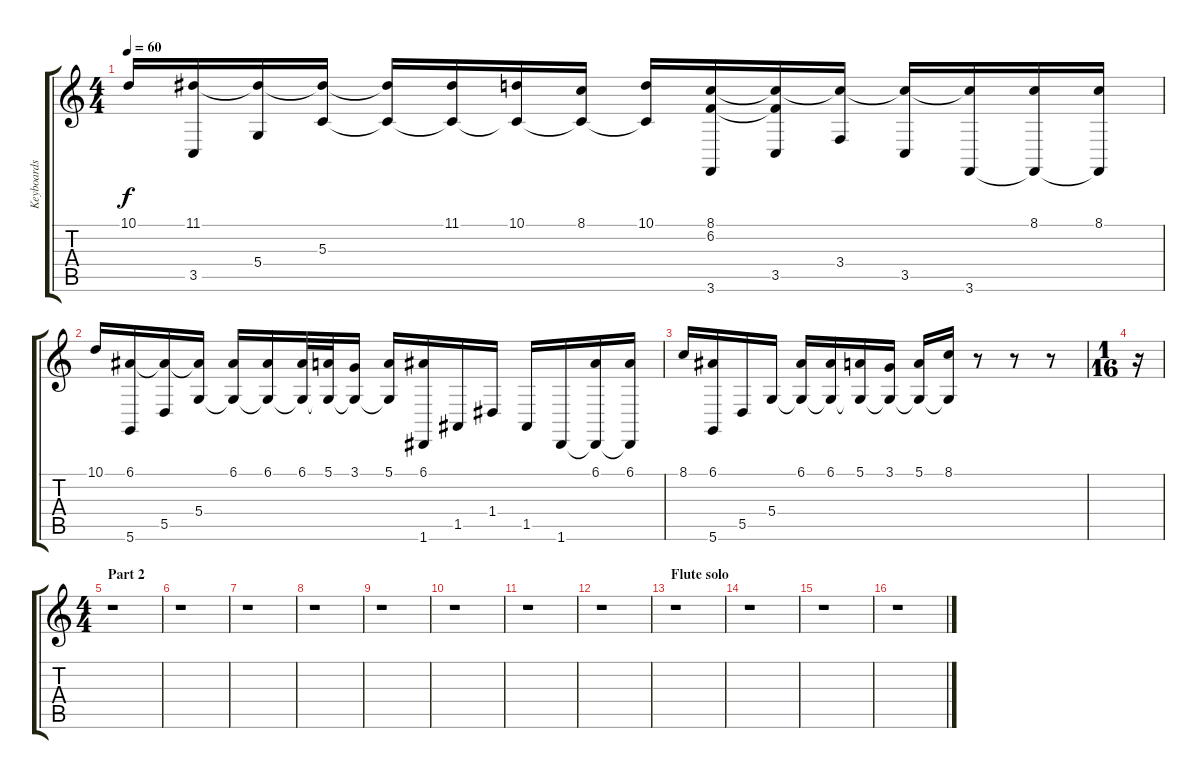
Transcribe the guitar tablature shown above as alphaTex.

\track ("Keyboards" "Keyboards") {instrument acousticgrandpiano}
\staff {score tabs}
\tuning (E4 B3 G3 D3 A2 D2) {hide}
\ts (4 4)
\tempo 60
\clef g2
\ks c
10.1.16{dy f} (11.1 3.5).16 (11.1{t} 5.4).16 (11.1{t} 5.3).16 (11.1{t} 5.3{t}).16 (11.1 5.3{t}).16 (10.1 5.3{t}).16 (8.1 5.3{t}).16 (10.1 5.3{t}).16 (8.1 6.2 3.6).16 (8.1{t} 6.2{t} 3.5).16 (8.1{t} 3.4).16 (8.1{t} 3.5).16 (8.1{t} 3.6).16 (8.1 3.6{t}).16 (8.1 3.6{t}).16 |
10.1.16 (6.1 5.6).16 (6.1{t} 5.5).16 (6.1{t} 5.4).16 (6.1 5.4{t}).16 (6.1 5.4{t}).16 (6.1 5.4{t}).32 (5.1 5.4{t}).32 (3.1 5.4{t}).16 (5.1 5.4{t}).16 (6.1 1.6).16 1.5.16 1.4.16 1.5.16 1.6.16 (6.1 1.6{t}).16 (6.1 1.6{t}).16 |
8.1.16 (6.1 5.6).16 5.5.16 5.4.16 (6.1 5.4{t}).16 (6.1 5.4{t}).16 (5.1 5.4{t}).16 (3.1 5.4{t}).16 (5.1 5.4{t}).16 (8.1 5.4{t}).16 r.8 r.8 r.8 |
\ts (1 16)
r.16 |
\ts (4 4)
\section ("" "Part 2")
r.1 |
r.1 |
r.1 |
r.1 |
r.1 |
r.1 |
r.1 |
r.1 |
\section ("" "Flute solo")
r.1 |
r.1 |
r.1 |
r.1
